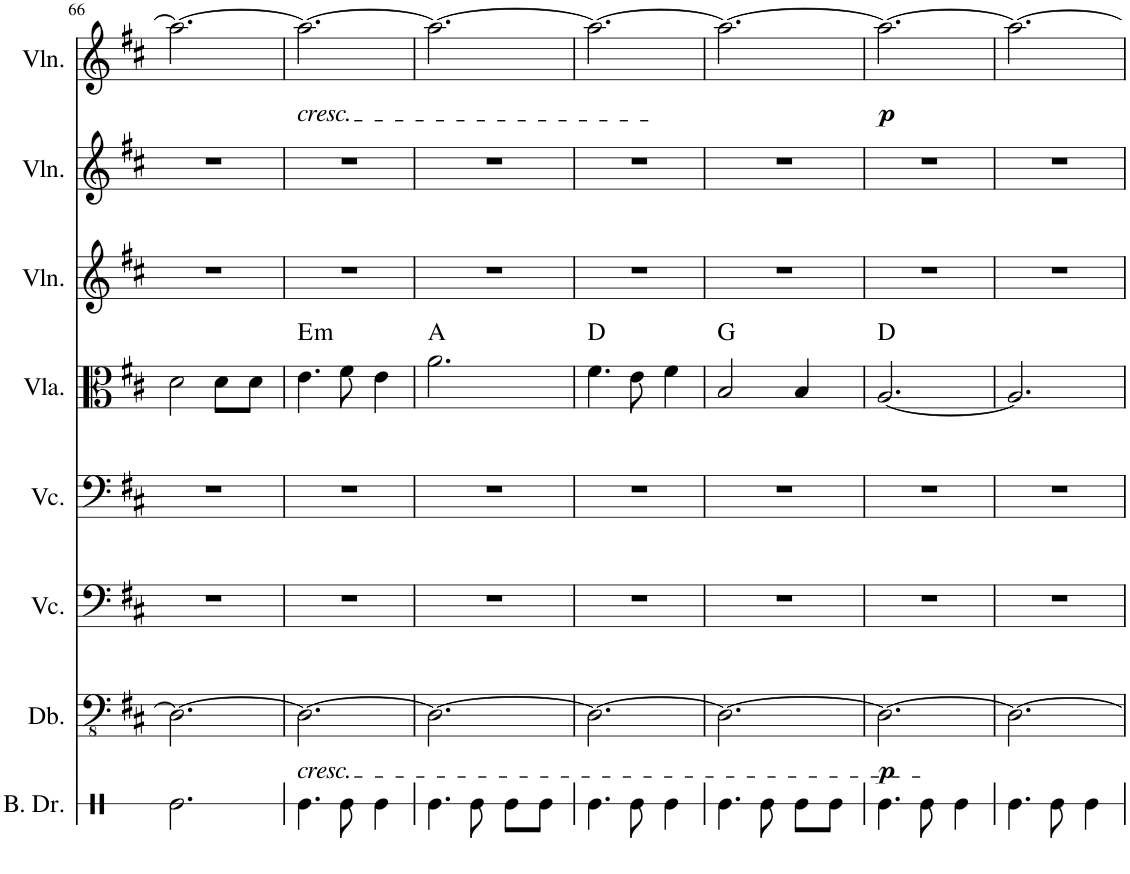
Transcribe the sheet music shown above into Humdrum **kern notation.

**kern	**kern	**dynam	**kern	**kern	**kern	**harte	**kern	**kern	**kern	**dynam
*part8	*part7	*part7	*part6	*part5	*part4	*part4	*part3	*part2	*part1	*part1
*staff8	*staff7	*staff7	*staff6	*staff5	*staff4	*	*staff3	*staff2	*staff1	*staff1
*I"Bass Drum	*I"Double Bass	*	*I"Violoncello	*I"Violoncello	*I"Viola	*	*I"Violin	*I"Violin	*I"Violin	*
*I'B. Dr.	*I'Db.	*	*I'Vc.	*I'Vc.	*I'Vla.	*	*I'Vln.	*I'Vln.	*I'Vln.	*
!!LO:PB:g=z
*clefX	*clefFv4	*	*clefF4	*clefF4	*clefC3	*	*clefG2	*clefG2	*clefG2	*
*	*Trd7c12	*	*	*	*	*	*	*	*	*
*k[]	*k[f#c#]	*	*k[f#c#]	*k[f#c#]	*k[f#c#]	*	*k[f#c#]	*k[f#c#]	*k[f#c#]	*
*M3/4	*M3/4	*	*M3/4	*M3/4	*M3/4	*	*M3/4	*M3/4	*M3/4	*
=66	=66	=66	=66	=66	=66	=66	=66	=66	=66	=66
2.Re\	2.DD\_	.	2.r	2.r	2d\	.	2.r	2.r	2.aa\_	.
.	.	.	.	.	8d\L	.	.	.	.	.
.	.	.	.	.	8d\J	.	.	.	.	.
=67	=67	=67	=67	=67	=67	=67	=67	=67	=67	=67
!	!	!	!	!	!	!	!	!	!LO:TX:b:i:t=cresc.	!
!	!LO:TX:b:i:t=cresc.	!	!	!	!	!LO:H:kt=m	!	!	!	!
4.Re\	2.DD\_	.	2.r	2.r	4.e\	E:min	2.r	2.r	2.aa\_	.
8Re\	.	.	.	.	8f#\	.	.	.	.	.
4Re\	.	.	.	.	4e\	.	.	.	.	.
=68	=68	=68	=68	=68	=68	=68	=68	=68	=68	=68
4.Re\	2.DD\_	.	2.r	2.r	2.a\	A:maj	2.r	2.r	2.aa\_	.
8Re\	.	.	.	.	.	.	.	.	.	.
8Re\L	.	.	.	.	.	.	.	.	.	.
8Re\J	.	.	.	.	.	.	.	.	.	.
=69	=69	=69	=69	=69	=69	=69	=69	=69	=69	=69
4.Re\	2.DD\_	.	2.r	2.r	4.f#\	D:maj	2.r	2.r	2.aa\_	.
8Re\	.	.	.	.	8e\	.	.	.	.	.
4Re\	.	.	.	.	4f#\	.	.	.	.	.
=70	=70	=70	=70	=70	=70	=70	=70	=70	=70	=70
4.Re\	2.DD\_	.	2.r	2.r	2B/	G:maj	2.r	2.r	2.aa\_	.
8Re\	.	.	.	.	.	.	.	.	.	.
8Re\L	.	.	.	.	4B/	.	.	.	.	.
8Re\J	.	.	.	.	.	.	.	.	.	.
=71	=71	=71	=71	=71	=71	=71	=71	=71	=71	=71
!	!	!LO:DY:b	!	!	!	!	!	!	!	!LO:DY:b
4.Re\	2.DD\_	p	2.r	2.r	[2.A/	D:maj	2.r	2.r	2.aa\_	p
8Re\	.	.	.	.	.	.	.	.	.	.
4Re\	.	.	.	.	.	.	.	.	.	.
=72	=72	=72	=72	=72	=72	=72	=72	=72	=72	=72
4.Re\	2.DD\_	.	2.r	2.r	2.A/]	.	2.r	2.r	2.aa\_	.
8Re\	.	.	.	.	.	.	.	.	.	.
4Re\	.	.	.	.	.	.	.	.	.	.
=	=	=	=	=	=	=	=	=	=	=
*-	*-	*-	*-	*-	*-	*-	*-	*-	*-	*-
